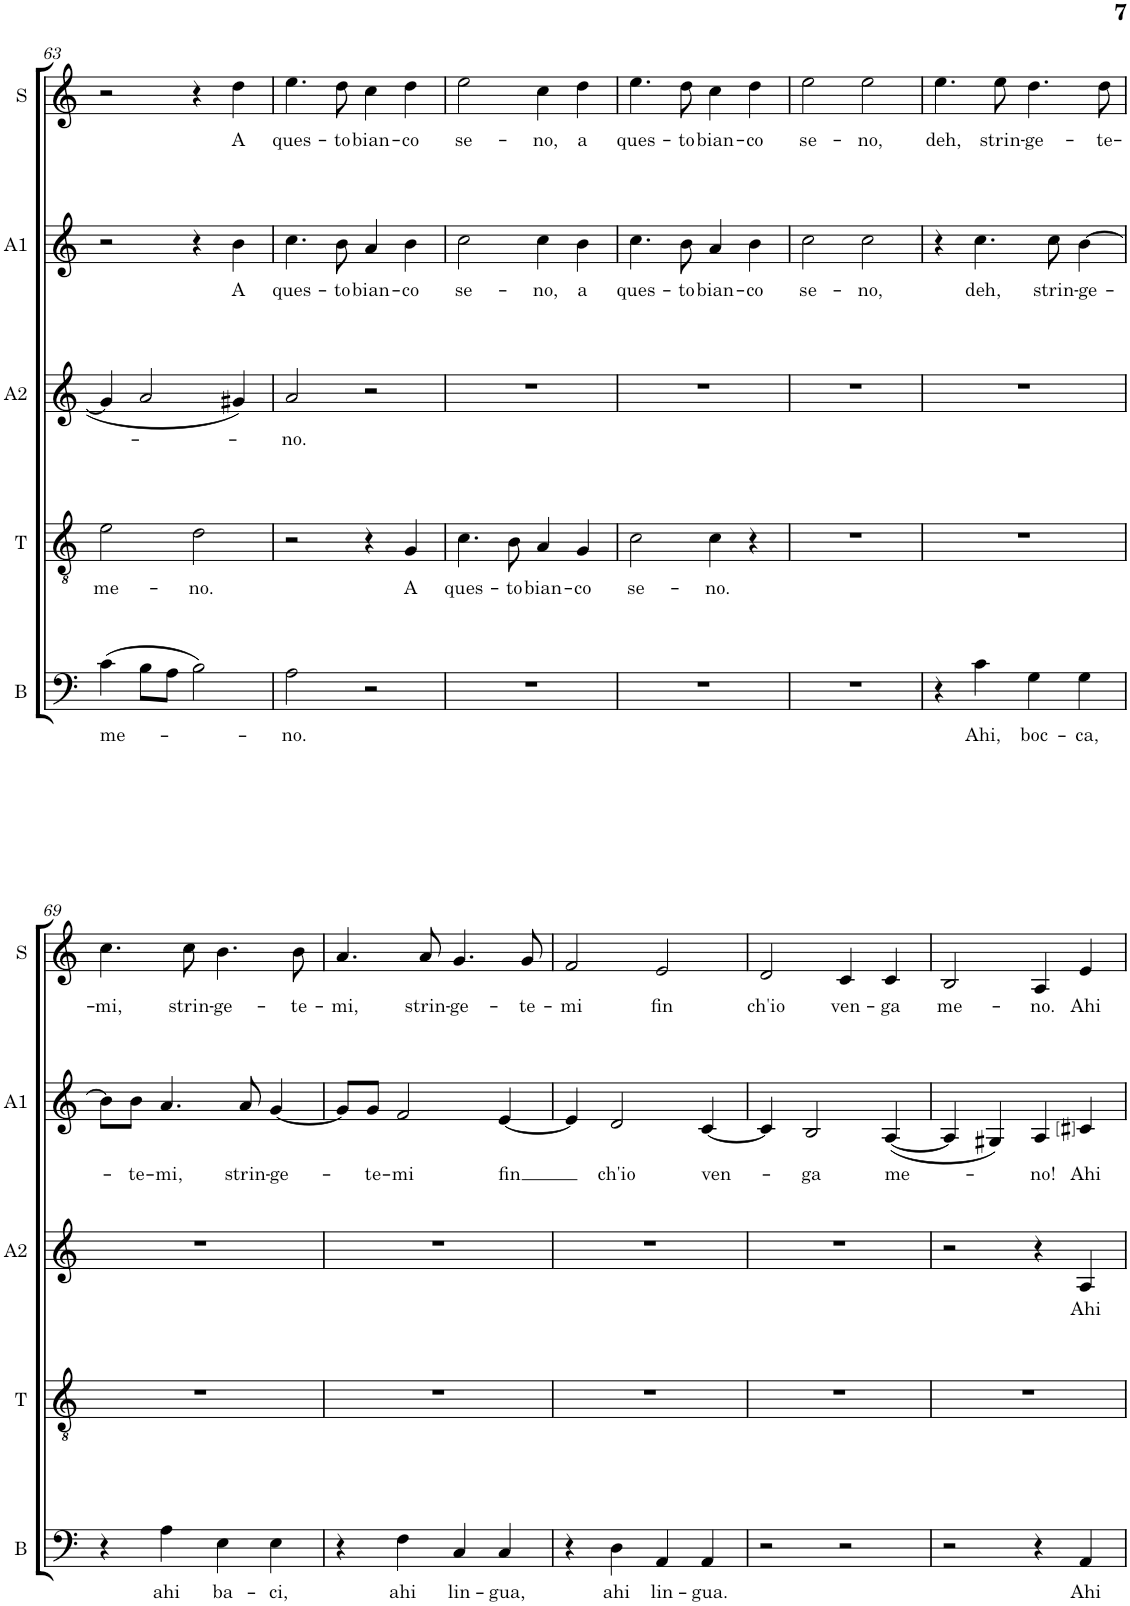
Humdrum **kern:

**kern	**text	**kern	**text	**kern	**text	**kern	**text	**kern	**text
*part5	*part5	*part4	*part4	*part3	*part3	*part2	*part2	*part1	*part1
*staff5	*staff5	*staff4	*staff4	*staff3	*staff3	*staff2	*staff2	*staff1	*staff1
*I"Basso (Bass)	*	*I"Tenore (Tenor)	*	*I"Quinto (Alto 2)	*	*I"Alto (Alto 1)	*	*I"Canto (Soprano)	*
*I'B	*	*I'T	*	*I'A2	*	*I'A1	*	*I'S	*
!!LO:PB:g=z
*clefF4	*	*clefGv2	*	*clefG2	*	*clefG2	*	*clefG2	*
*k[]	*	*k[]	*	*k[]	*	*k[]	*	*k[]	*
*M4/4	*	*M4/4	*	*M4/4	*	*M4/4	*	*M4/4	*
*met(c)	*	*met(c)	*	*met(c)	*	*met(c)	*	*met(c)	*
=63	=63	=63	=63	=63	=63	=63	=63	=63	=63
!	!LO:LY:b	!	!LO:LY:b	!	!	!	!	!	!
(4c\	me-	2e\	me-	4g#/]	.	2r	.	2r	.
8B\L	.	.	.	2a/	.	.	.	.	.
8A\J	.	.	.	.	.	.	.	.	.
!	!	!	!LO:LY:b	!	!	!	!	!	!
2B\)	.	2d\	-no.	.	.	4r	.	4r	.
!	!	!	!	!	!	!	!LO:LY:b	!	!LO:LY:b
.	.	.	.	4g#X/	.	4b\	A	4dd\	A
=64	=64	=64	=64	=64	=64	=64	=64	=64	=64
!	!LO:LY:b	!	!	!	!LO:LY:b	!	!LO:LY:b	!	!LO:LY:b
2A\	-no.	2r	.	2a/	-no.	4.cc\	ques-	4.ee\	ques-
!	!	!	!	!	!	!	!LO:LY:b	!	!LO:LY:b
.	.	.	.	.	.	8b\	-to	8dd\	-to
!	!	!	!	!	!	!	!LO:LY:b	!	!LO:LY:b
2r	.	4r	.	2r	.	4a/	bian-	4cc\	bian-
!	!	!	!LO:LY:b	!	!	!	!LO:LY:b	!	!LO:LY:b
.	.	4G/	A	.	.	4b\	-co	4dd\	-co
=65	=65	=65	=65	=65	=65	=65	=65	=65	=65
!	!	!	!LO:LY:b	!	!	!	!LO:LY:b	!	!LO:LY:b
1r	.	4.c\	ques-	1r	.	2cc\	se-	2ee\	se-
!	!	!	!LO:LY:b	!	!	!	!	!	!
.	.	8B\	-to	.	.	.	.	.	.
!	!	!	!LO:LY:b	!	!	!	!LO:LY:b	!	!LO:LY:b
.	.	4A/	bian-	.	.	4cc\	-no,	4cc\	-no,
!	!	!	!LO:LY:b	!	!	!	!LO:LY:b	!	!LO:LY:b
.	.	4G/	-co	.	.	4b\	a	4dd\	a
=66	=66	=66	=66	=66	=66	=66	=66	=66	=66
!	!	!	!LO:LY:b	!	!	!	!LO:LY:b	!	!LO:LY:b
1r	.	2c\	se-	1r	.	4.cc\	ques-	4.ee\	ques-
!	!	!	!	!	!	!	!LO:LY:b	!	!LO:LY:b
.	.	.	.	.	.	8b\	-to	8dd\	-to
!	!	!	!LO:LY:b	!	!	!	!LO:LY:b	!	!LO:LY:b
.	.	4c\	-no.	.	.	4a/	bian-	4cc\	bian-
!	!	!	!	!	!	!	!LO:LY:b	!	!LO:LY:b
.	.	4r	.	.	.	4b\	-co	4dd\	-co
=67	=67	=67	=67	=67	=67	=67	=67	=67	=67
!	!	!	!	!	!	!	!LO:LY:b	!	!LO:LY:b
1r	.	1r	.	1r	.	2cc\	se-	2ee\	se-
!	!	!	!	!	!	!	!LO:LY:b	!	!LO:LY:b
.	.	.	.	.	.	2cc\	-no,	2ee\	-no,
=68	=68	=68	=68	=68	=68	=68	=68	=68	=68
!	!	!	!	!	!	!	!	!	!LO:LY:b
4r	.	1r	.	1r	.	4r	.	4.ee\	deh,
!	!LO:LY:b	!	!	!	!	!	!LO:LY:b	!	!
4c\	Ahi,	.	.	.	.	4.cc\	deh,	.	.
!	!	!	!	!	!	!	!	!	!LO:LY:b
.	.	.	.	.	.	.	.	8ee\	strin-
!	!LO:LY:b	!	!	!	!	!	!	!	!LO:LY:b
4G\	boc-	.	.	.	.	.	.	4.dd\	-ge-
!	!	!	!	!	!	!	!LO:LY:b	!	!
.	.	.	.	.	.	8cc\	strin-	.	.
!	!LO:LY:b	!	!	!	!	!	!LO:LY:b	!	!
4G\	-ca,	.	.	.	.	[4b\	-ge-	.	.
!	!	!	!	!	!	!	!	!	!LO:LY:b
.	.	.	.	.	.	.	.	8dd\	-te-
!!LO:LB:g=z
=69	=69	=69	=69	=69	=69	=69	=69	=69	=69
!	!	!	!	!	!	!	!	!	!LO:LY:b
4r	.	1r	.	1r	.	8b\L]	.	4.cc\	-mi,
!	!	!	!	!	!	!	!LO:LY:b	!	!
.	.	.	.	.	.	8b\J	-te-	.	.
!	!LO:LY:b	!	!	!	!	!	!LO:LY:b	!	!
4A\	ahi	.	.	.	.	4.a/	-mi,	.	.
!	!	!	!	!	!	!	!	!	!LO:LY:b
.	.	.	.	.	.	.	.	8cc\	strin-
!	!LO:LY:b	!	!	!	!	!	!	!	!LO:LY:b
4E\	ba-	.	.	.	.	.	.	4.b\	-ge-
!	!	!	!	!	!	!	!LO:LY:b	!	!
.	.	.	.	.	.	8a/	strin-	.	.
!	!LO:LY:b	!	!	!	!	!	!LO:LY:b	!	!
4E\	-ci,	.	.	.	.	[4g/	-ge-	.	.
!	!	!	!	!	!	!	!	!	!LO:LY:b
.	.	.	.	.	.	.	.	8b\	-te-
=70	=70	=70	=70	=70	=70	=70	=70	=70	=70
!	!	!	!	!	!	!	!	!	!LO:LY:b
4r	.	1r	.	1r	.	8g/L]	.	4.a/	-mi,
!	!	!	!	!	!	!	!LO:LY:b	!	!
.	.	.	.	.	.	8g/J	-te-	.	.
!	!LO:LY:b	!	!	!	!	!	!LO:LY:b	!	!
4F\	ahi	.	.	.	.	2f/	-mi	.	.
!	!	!	!	!	!	!	!	!	!LO:LY:b
.	.	.	.	.	.	.	.	8a/	strin-
!	!LO:LY:b	!	!	!	!	!	!	!	!LO:LY:b
4C/	lin-	.	.	.	.	.	.	4.g/	-ge-
!	!LO:LY:b	!	!	!	!	!	!LO:LY:b	!	!
4C/	-gua,	.	.	.	.	[4e/	fin	.	.
!	!	!	!	!	!	!	!	!	!LO:LY:b
.	.	.	.	.	.	.	.	8g/	-te-
=71	=71	=71	=71	=71	=71	=71	=71	=71	=71
!	!	!	!	!	!	!	!	!	!LO:LY:b
4r	.	1r	.	1r	.	4e/]	.	2f/	-mi
!	!LO:LY:b	!	!	!	!	!	!LO:LY:b	!	!
4D\	ahi	.	.	.	.	2d/	ch'io	.	.
!	!LO:LY:b	!	!	!	!	!	!	!	!LO:LY:b
4AA/	lin-	.	.	.	.	.	.	2e/	fin
!	!LO:LY:b	!	!	!	!	!	!LO:LY:b	!	!
4AA/	-gua.	.	.	.	.	[4c/	ven-	.	.
=72	=72	=72	=72	=72	=72	=72	=72	=72	=72
!	!	!	!	!	!	!	!	!	!LO:LY:b
2r	.	1r	.	1r	.	4c/]	.	2d/	ch'io
!	!	!	!	!	!	!	!LO:LY:b	!	!
.	.	.	.	.	.	2B/	-ga	.	.
!	!	!	!	!	!	!	!	!	!LO:LY:b
2r	.	.	.	.	.	.	.	4c/	ven-
!	!	!	!	!	!	!	!LO:LY:b	!	!LO:LY:b
.	.	.	.	.	.	([4A/	me-	4c/	-ga
=73	=73	=73	=73	=73	=73	=73	=73	=73	=73
!	!	!	!	!	!	!	!	!	!LO:LY:b
2r	.	1r	.	2r	.	4A/]	.	2B/	me-
.	.	.	.	.	.	4G#X/)	.	.	.
!	!	!	!	!	!	!	!LO:LY:b	!	!LO:LY:b
4r	.	.	.	4r	.	4A/	-no!	4A/	-no.
!	!LO:LY:b	!	!	!	!LO:LY:b	!	!LO:LY:b	!	!LO:LY:b
4AA/	Ahi	.	.	4A/	Ahi	4c#j/	Ahi	4e/	Ahi
=	=	=	=	=	=	=	=	=	=
*-	*-	*-	*-	*-	*-	*-	*-	*-	*-
